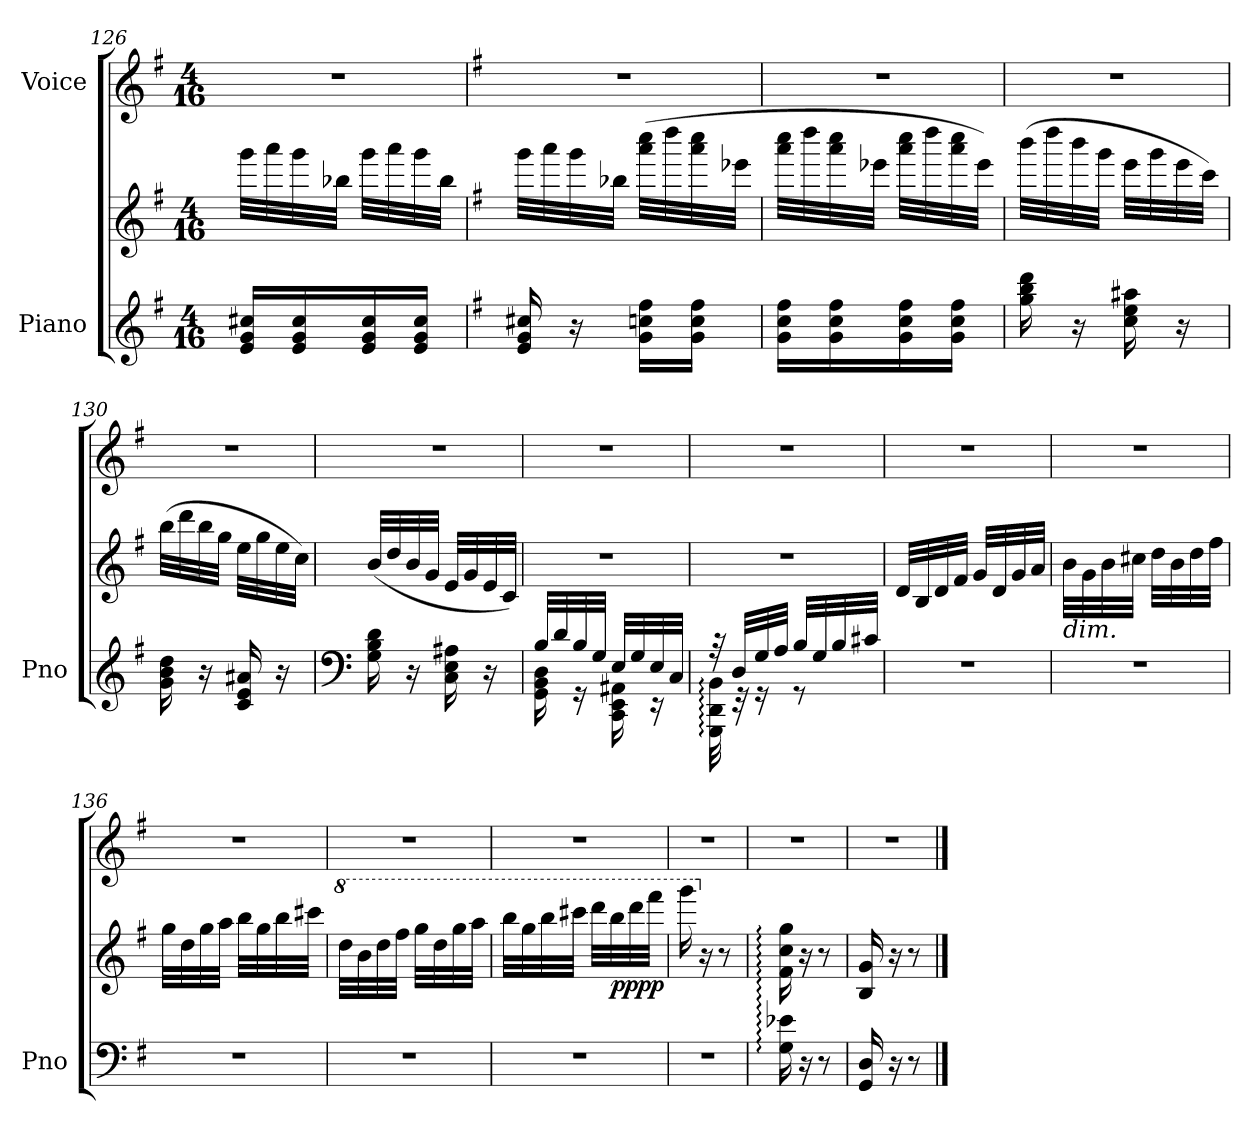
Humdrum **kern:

**kern	**kern	**dynam	**kern
*part2	*part2	*part2	*part1
*staff3	*staff2	*staff2/3	*staff1
*I"Piano	*	*	*I"Voice
*I'Pno	*	*	*
*clefG2	*clefG2	*	*clefG2
*k[f#]	*k[f#]	*	*k[f#]
*M4/16	*M4/16	*	*M4/16
=126	=126	=126	=126
16e/ 16g/ 16cc#X/LL	32ggg\LLL	.	4r
.	32aaa\	.	.
16e/ 16g/ 16cc#/	32ggg\	.	.
.	32bb-X\JJJ	.	.
16e/ 16g/ 16cc#/	32ggg\LLL	.	.
.	32aaa\	.	.
16e/ 16g/ 16cc#/JJ	32ggg\	.	.
.	32bb-\JJJ	.	.
!!LO:LB:g=z
=127	=127	=127	=127
*k[f#]	*k[f#]	*	*k[f#]
16e/ 16g/ 16cc#X/	32ggg\LLL	.	4r
.	32aaa\	.	.
16r	32ggg\	.	.
.	32bb-X\JJJ	.	.
16g\ 16ccn\ 16ff#\LL	(32aaa\ 32cccc\LLL	.	.
.	32dddd\	.	.
16g\ 16cc\ 16ff#\JJ	32aaa\ 32cccc\	.	.
.	32eee-X\JJJ	.	.
=128	=128	=128	=128
16g\ 16cc\ 16ff#\LL	32aaa\ 32cccc\LLL	.	4r
.	32dddd\	.	.
16g\ 16cc\ 16ff#\	32aaa\ 32cccc\	.	.
.	32eee-X\JJJ	.	.
16g\ 16cc\ 16ff#\	32aaa\ 32cccc\LLL	.	.
.	32dddd\	.	.
16g\ 16cc\ 16ff#\JJ	32aaa\ 32cccc\	.	.
.	32eee-\JJJ)	.	.
=129	=129	=129	=129
16gg\ 16bb\ 16ddd\	(32bbb\LLL	.	4r
.	32dddd\	.	.
16r	32bbb\	.	.
.	32ggg\JJJ	.	.
16cc\ 16ee\ 16aa#X\	32eee\LLL	.	.
.	32ggg\	.	.
16r	32eee\	.	.
.	32ccc\JJJ)	.	.
=130	=130	=130	=130
16g\ 16b\ 16dd\	(32bb\LLL	.	4r
.	32ddd\	.	.
16r	32bb\	.	.
.	32gg\JJJ	.	.
16c/ 16e/ 16a#X/	32ee\LLL	.	.
.	32gg\	.	.
16r	32ee\	.	.
.	32cc\JJJ)	.	.
=131	=131	=131	=131
*clefF4	*	*	*
16G\ 16B\ 16d\	(32b/LLL	.	4r
.	32dd/	.	.
16r	32b/	.	.
.	32g/JJJ	.	.
16C\ 16E\ 16A#X\	32e/LLL	.	.
.	32g/	.	.
16r	32e/	.	.
.	32c/JJJ)	.	.
!!LO:LB:g=z
=132	=132	=132	=132
*^	*	*	*
32B/LLL	16GG\ 16BB\ 16D\	4r	.	4r
32d/	.	.	.	.
32B/	16r	.	.	.
32G/JJJ	.	.	.	.
32E/LLL	16CC\ 16EE\ 16AA#X\	.	.	.
32G/	.	.	.	.
32E/	16r	.	.	.
32C/JJJ	.	.	.	.
=133	=133	=133	=133	=133
32r	32GGG\:: 32DD\:: 32BB\::	4r	.	4r
(32D/LLL	32r	.	.	.
32G/	16r	.	.	.
32A/JJJ	.	.	.	.
32B/LLL	8r	.	.	.
32G/	.	.	.	.
32B/	.	.	.	.
32c#X/JJJ	.	.	.	.
*v	*v	*	*	*
=134	=134	=134	=134
4r	32d/LLL	.	4r
.	32B/	.	.
.	32d/	.	.
.	32f#/JJJ	.	.
.	32g/LLL	.	.
.	32d/	.	.
.	32g/	.	.
.	32a/JJJ	.	.
=135	=135	=135	=135
!	!LO:TX:b:i:t=dim.	!	!
4r	32b\LLL	.	4r
.	32g\	.	.
.	32b\	.	.
.	32cc#X\JJJ	.	.
.	32dd\LLL	.	.
.	32b\	.	.
.	32dd\	.	.
.	32ff#\JJJ	.	.
=136	=136	=136	=136
4r	32gg\LLL	.	4r
.	32dd\	.	.
.	32gg\	.	.
.	32aa\JJJ	.	.
.	32bb\LLL	.	.
.	32gg\	.	.
.	32bb\	.	.
.	32ccc#X\JJJ	.	.
!!LO:LB:g=z
=137	=137	=137	=137
*	*8va	*	*
4r	32ddd\LLL	.	4r
.	32bb\	.	.
.	32ddd\	.	.
.	32fff#\JJJ	.	.
.	32ggg\LLL	.	.
.	32ddd\	.	.
.	32ggg\	.	.
.	32aaa\JJJ	.	.
=138	=138	=138	=138
4r	32bbb\LLL	.	4r
.	32ggg\	.	.
.	32bbb\	.	.
.	32cccc#X\JJJ	.	.
.	32dddd\LLL	.	.
!	!	!LO:DY:b	!
.	32bbb\	pppp	.
.	32dddd\	.	.
.	32ffff#\JJJ	.	.
=139	=139	=139	=139
4r	16gggg\)	.	4r
*	*X8va	*	*
.	16r	.	.
.	8r	.	.
=140	=140	=140	=140
16G\:: 16e-X\::	16f#\:: 16cc\:: 16gg\::	.	4r
16r	16r	.	.
8r	8r	.	.
=141	=141	=141	=141
16GG/ 16D/	16B/ 16g/	.	4r
16r	16r	.	.
8r	8r	.	.
==	==	==	==
*-	*-	*-	*-
